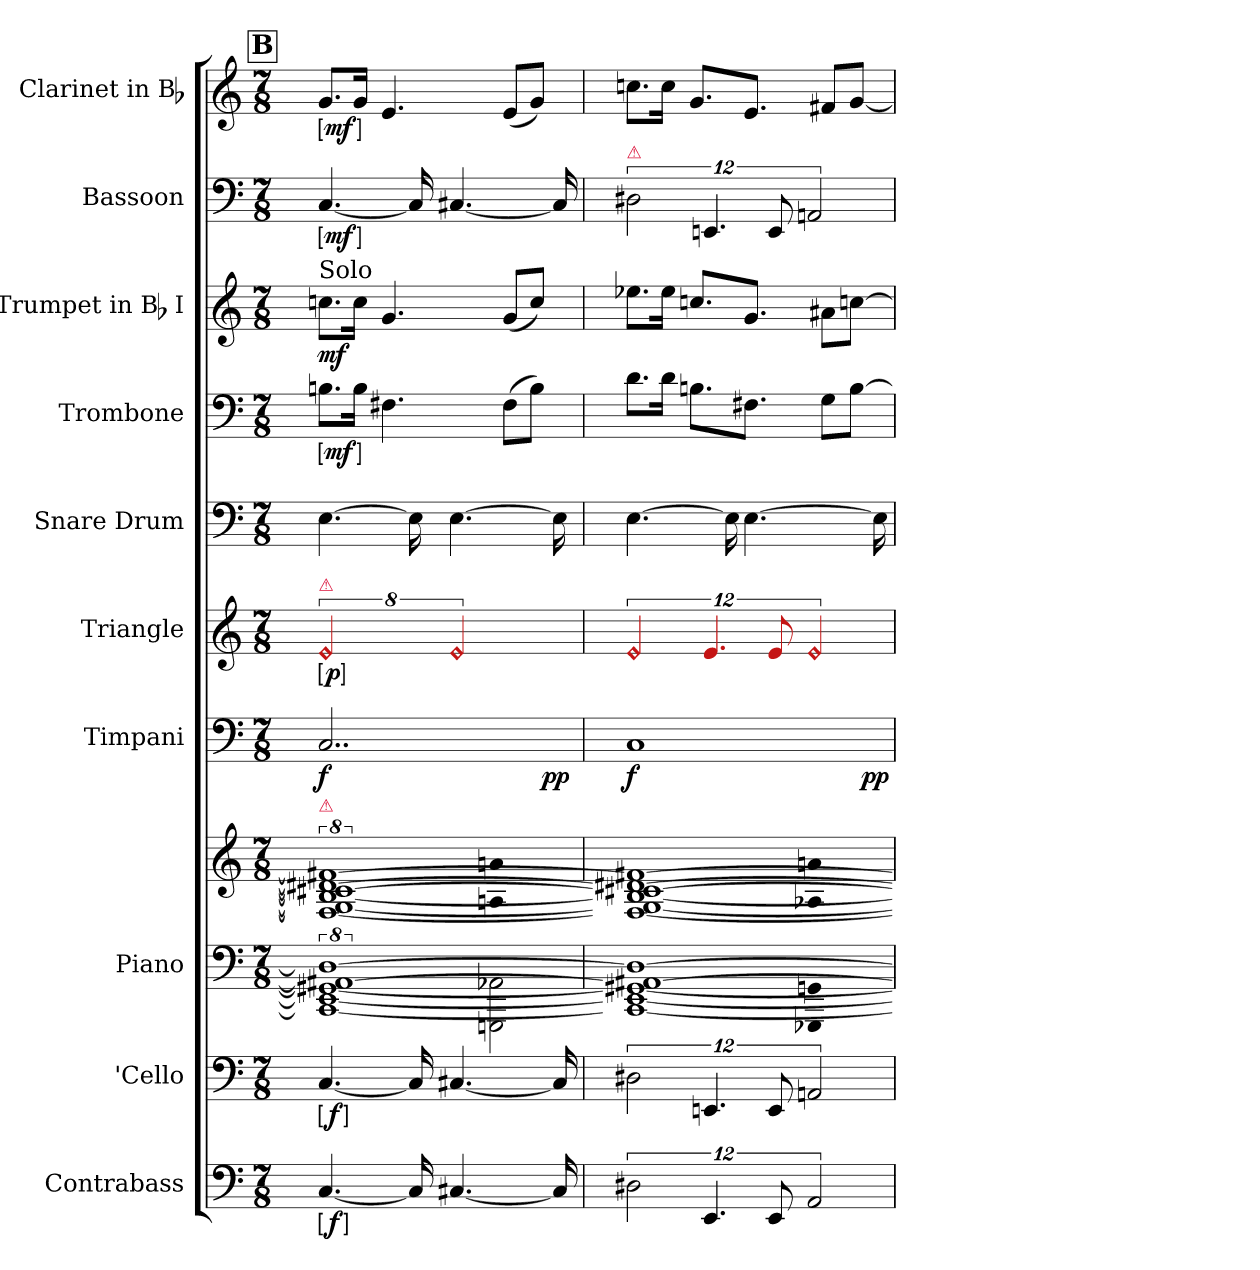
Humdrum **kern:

**kern	**dynam	**kern	**dynam	**kern	**kern	**kern	**dynam	**kern	**dynam	**kern	**kern	**dynam	**kern	**dynam	**kern	**dynam	**kern	**dynam
*part10	*part10	*part9	*part9	*part8	*part8	*part7	*part7	*part6	*part6	*part5	*part4	*part4	*part3	*part3	*part2	*part2	*part1	*part1
*staff11	*staff11	*staff10	*staff10	*staff9	*staff8	*staff7	*staff7	*staff6	*staff6	*staff5	*staff4	*staff4	*staff3	*staff3	*staff2	*staff2	*staff1	*staff1
*I"Contrabass	*	*I"'Cello	*	*I"Piano	*	*I"Timpani	*	*I"Triangle	*	*I"Snare Drum	*I"Trombone	*	*I"Trumpet in Bb I	*	*I"Bassoon	*	*I"Clarinet in Bb	*
*I'Cb.	*	*	*	*I'Pno.	*	*I'Timp.	*	*I'Tri.	*	*I'S.Dr.	*I'Tbn.	*	*I'Tpt.	*	*I'Bsn.	*	*I'Cl.	*
*clefF4	*	*clefF4	*	*clefF4	*clefG2	*clefF4	*	*	*	*clefF4	*clefF4	*	*clefG2	*	*clefF4	*	*clefG2	*
*ITrd7c12	*	*	*	*	*	*	*	*	*	*	*	*	*ITrd1c2	*	*	*	*ITrd1c2	*
*k[]	*	*k[]	*	*k[]	*k[]	*k[]	*	*k[]	*	*k[]	*k[]	*	*k[b-e-]	*	*k[]	*	*k[b-e-]	*
*M7/8	*	*M7/8	*	*M7/8	*M7/8	*M7/8	*	*M7/8	*	*M7/8	*M7/8	*	*M7/8	*	*M7/8	*	*M7/8	*
!!LO:REH:place=s1:t=B
=1	=1	=1	=1	=1	=1	=1	=1	=1	=1	=1	=1	=1	=1	=1	=1	=1	=1	=1
*	*	*	*	*^	*^	*	*	*	*	*	*	*	*	*	*	*	*	*
!	!	!	!	!	!	!	!	!	!	!	!	!	!	!	!LO:TX:a:t=Solo	!	!	!	!	!
!	!	!	!	!	!	!	!	!	!	!LO:TX:a:color=crimson:t=⚠	!	!	!	!	!	!	!	!	!	!
!	!	!	!	!	!	!	!	!LO:TX:a:color=crimson:t=⚠	!	!	!	!	!	!	!	!	!	!	!	!
!	!	!	!	!	!	!LO:TX:a:color=crimson:t=⚠	!	!	!	!	!	!	!	!	!	!	!	!	!	!
!	!LO:DY:ed=brack	!	!LO:DY:ed=brack	!	!	!	!	!LO:N:vis=1	!	!LO:N:head=diamond	!LO:DY:ed=brack	!	!	!LO:DY:ed=brack	!	!	!	!LO:DY:ed=brack	!	!LO:DY:ed=brack
*	*	*	*	*	*	*	*	*^	*	*	*	*	*	*	*	*	*	*	*	*
[4.CC	f	[4.C	f	8%7CCn_ 8%7EEn_ 8%7GG#X_ 8%7AA#X_ 8%7D_	3..ryy	8%7Fn_ 8%7Gn_ 8%7B_ 8%7c#X_ 8%7d#X_ 8%7f#X_	3..ryy	2..C	2ryy	f	16%7Re	p	[4.E	8.BnL	mf	8.b-XL	mf	[4.C	mf	8.fL	mf
.	.	.	.	.	.	.	.	.	.	.	.	.	.	16BJk	.	16b-Jk	.	.	.	16fJk	.
.	.	.	.	.	.	.	.	.	.	.	.	.	.	4.F#X	.	4.f	.	.	.	4.d	.
16CC]	.	16C]	.	.	.	.	.	.	.	.	.	.	16E]	.	.	.	.	16C]	.	.	.
!	!	!	!	!	!	!	!	!	!	!	!LO:N:head=diamond	!	!	!	!	!	!	!	!	!	!
[4.CC#X	.	[4.C#X	.	.	.	.	.	.	.	.	16%7Re	.	[4.E	.	.	.	.	[4.C#X	.	.	.
.	.	.	.	.	.	.	.	.	4ryy	.	.	.	.	.	.	.	.	.	.	.	.
*	*	*	*	*	*Xtuplet	*	*Xtuplet	*	*	*	*	*	*	*	*	*	*	*	*	*	*
!	!	!	!	!	!	!	!LO:N:vis=2	!	!	!	!	!	!	!	!	!	!	!	!	!	!
.	.	.	.	.	24%7GGGn 24%7AA-X	.	24%7An 24%7an	.	.	.	.	.	.	.	.	.	.	.	.	.	.
.	.	.	.	.	.	.	.	.	.	.	.	.	.	(>8F#L	.	(<8fL	.	.	.	(<8dL	.
.	.	.	.	.	.	.	.	.	32ryy	.	.	.	.	8BJ)	.	8b-J)	.	.	.	8fJ)	.
.	.	.	.	.	.	.	.	.	16.ryy	pp	.	.	.	.	.	.	.	.	.	.	.
16CC#]	.	16C#]	.	.	.	.	.	.	.	.	.	.	16E]	.	.	.	.	16C#]	.	.	.
=2	=2	=2	=2	=2	=2	=2	=2	=2	=2	=2	=2	=2	=2	=2	=2	=2	=2	=2	=2	=2	=2
!	!	!	!	!	!	!	!	!	!	!	!	!	!	!	!	!	!	!LO:TX:a:color=crimson:t=⚠	!	!	!
!	!	!	!	!	!	!	!	!LO:N:vis=1	!	!	!LO:N:head=diamond	!	!	!	!	!	!	!	!	!	!
24%7DD#X	.	24%7D#X	.	8%7CCn_ 8%7EEn_ 8%7GG#X_ 8%7AA#X_ 8%7D_	3..ryy	8%7Fn_ 8%7Gn_ 8%7B_ 8%7c#X_ 8%7d#X_ 8%7f#X_	3..ryy	2..C	2ryy	f	24%7Re	.	[4.E	8.dL	.	8.dd-XL	.	24%7D#X	.	8.b-XL	.
.	.	.	.	.	.	.	.	.	.	.	.	.	.	16dJk	.	16dd-Jk	.	.	.	16b-Jk	.
.	.	.	.	.	.	.	.	.	.	.	.	.	.	8.BnL	.	8.b-XL	.	.	.	8.fL	.
48%7.EEE	.	48%7.EEn	.	.	.	.	.	.	.	.	48%7.Re	.	.	.	.	.	.	48%7.EEn	.	.	.
.	.	.	.	.	.	.	.	.	.	.	.	.	16E]	.	.	.	.	.	.	.	.
.	.	.	.	.	.	.	.	.	.	.	.	.	[4.E	8.F#XJ	.	8.fJ	.	.	.	8.dJ	.
.	.	.	.	.	.	.	.	.	4ryy	.	.	.	.	.	.	.	.	.	.	.	.
96%7EEE	.	96%7EE	.	.	.	.	.	.	.	.	96%7Re	.	.	.	.	.	.	96%7EE	.	.	.
!	!	!	!	!	!LO:N:vis=2	!	!LO:N:vis=2	!	!	!	!LO:N:head=diamond	!	!	!	!	!	!	!	!	!	!
24%7AAA	.	24%7AAn	.	.	24%7GGG-X 24%7GGn	.	24%7A-X 24%7an	.	.	.	24%7Re	.	.	.	.	.	.	24%7AAn	.	.	.
.	.	.	.	.	.	.	.	.	.	.	.	.	.	8GL	.	8g#XL	.	.	.	8enL	.
.	.	.	.	.	.	.	.	.	32ryy	.	.	.	.	[8BJ	.	[8b-XJ	.	.	.	[8fJ	.
.	.	.	.	.	.	.	.	.	16.ryy	pp	.	.	.	.	.	.	.	.	.	.	.
.	.	.	.	.	.	.	.	.	.	.	.	.	16E]	.	.	.	.	.	.	.	.
*	*	*	*	*v	*v	*	*	*v	*v	*	*	*	*	*	*	*	*	*	*	*	*
*	*	*	*	*	*v	*v	*	*	*	*	*	*	*	*	*	*	*	*	*
=	=	=	=	=	=	=	=	=	=	=	=	=	=	=	=	=	=	=
*-	*-	*-	*-	*-	*-	*-	*-	*-	*-	*-	*-	*-	*-	*-	*-	*-	*-	*-
